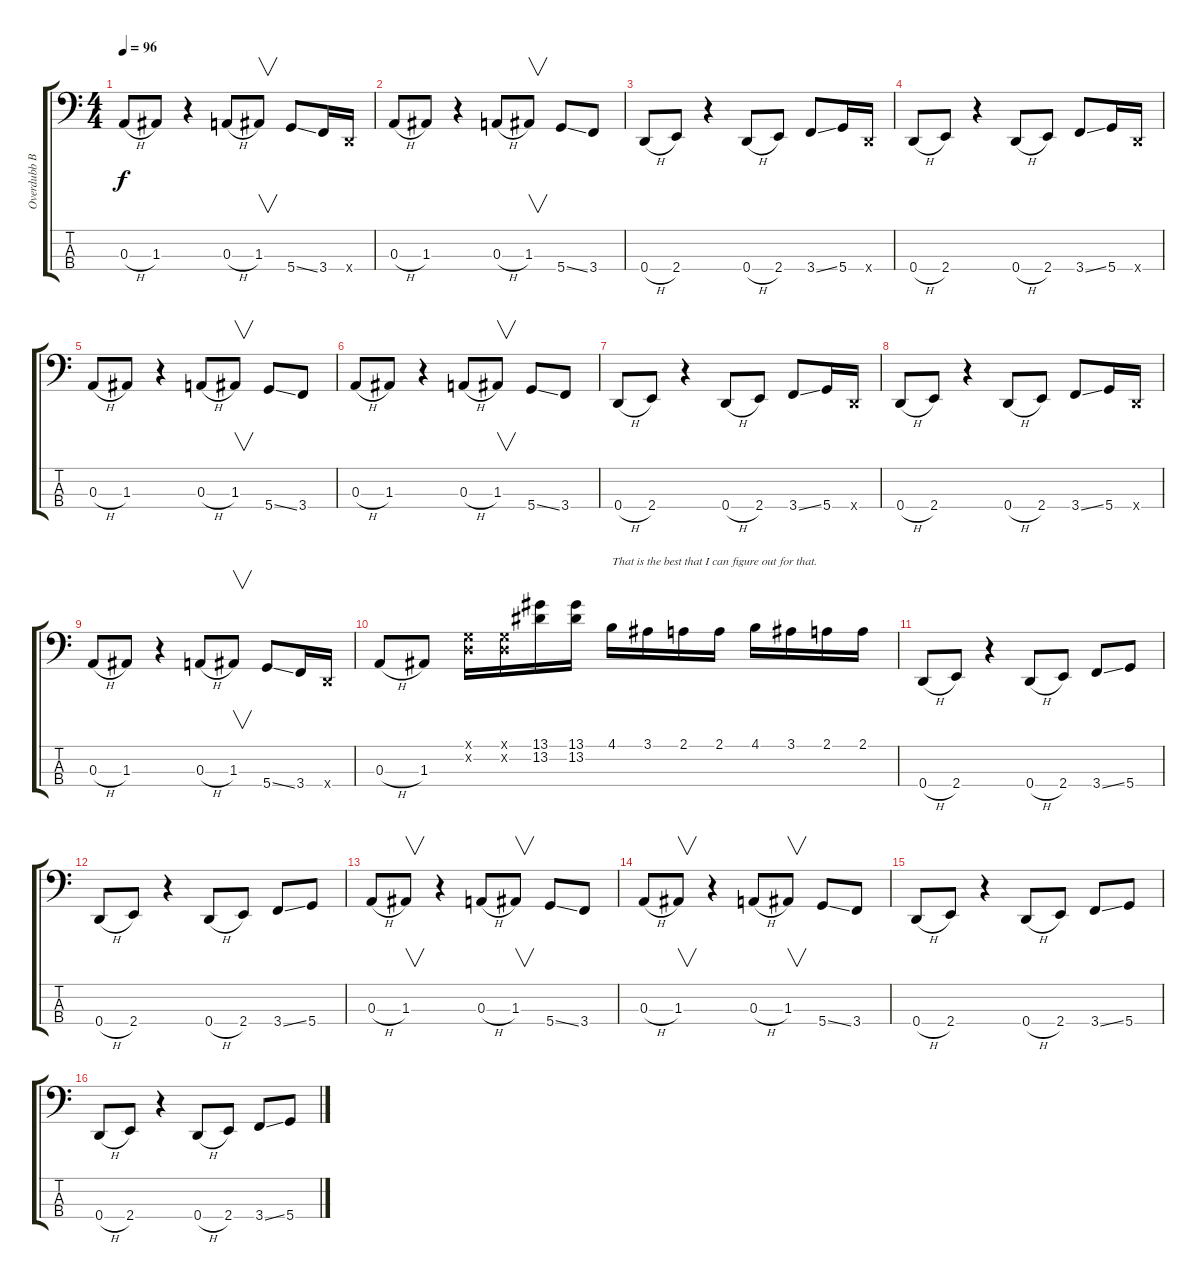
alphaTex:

\track ("Overdubb Bass" "Overdubb B") {instrument electricbassfinger}
\staff {score tabs}
\tuning (G2 D2 A1 D1) {hide}
\ts (4 4)
\tempo 96
\clef f4
\ks c
0.3{h}.8{dy f} 1.3.8 r.4 0.3{h}.8 1.3.8{v} 5.4{ss}.8 3.4.16 0.4{x}.16 |
0.3{h}.8 1.3.8 r.4 0.3{h}.8 1.3.8{v} 5.4{ss}.8 3.4.8 |
0.4{h}.8 2.4.8 r.4 0.4{h}.8 2.4.8 3.4{ss}.8 5.4.16 0.4{x}.16 |
0.4{h}.8 2.4.8 r.4 0.4{h}.8 2.4.8 3.4{ss}.8 5.4.16 0.4{x}.16 |
0.3{h}.8 1.3.8 r.4 0.3{h}.8 1.3.8{v} 5.4{ss}.8 3.4.8 |
0.3{h}.8 1.3.8 r.4 0.3{h}.8 1.3.8{v} 5.4{ss}.8 3.4.8 |
0.4{h}.8 2.4.8 r.4 0.4{h}.8 2.4.8 3.4{ss}.8 5.4.16 0.4{x}.16 |
0.4{h}.8 2.4.8 r.4 0.4{h}.8 2.4.8 3.4{ss}.8 5.4.16 0.4{x}.16 |
0.3{h}.8 1.3.8 r.4 0.3{h}.8 1.3.8{v} 5.4{ss}.8 3.4.16 0.4{x}.16 |
0.3{h}.8 1.3.8 (0.1{x} 0.2{x}).16 (0.1{x} 0.2{x}).16 (13.1 13.2).16 (13.1 13.2).16 4.1.16{txt "That is the best that I can figure out for that."} 3.1.16 2.1.16 2.1.16 4.1.16 3.1.16 2.1.16 2.1.16 |
0.4{h}.8 2.4.8 r.4 0.4{h}.8 2.4.8 3.4{ss}.8 5.4.8 |
0.4{h}.8 2.4.8 r.4 0.4{h}.8 2.4.8 3.4{ss}.8 5.4.8 |
0.3{h}.8 1.3.8{v} r.4 0.3{h}.8 1.3.8{v} 5.4{ss}.8 3.4.8 |
0.3{h}.8 1.3.8{v} r.4 0.3{h}.8 1.3.8{v} 5.4{ss}.8 3.4.8 |
0.4{h}.8 2.4.8 r.4 0.4{h}.8 2.4.8 3.4{ss}.8 5.4.8 |
0.4{h}.8 2.4.8 r.4 0.4{h}.8 2.4.8 3.4{ss}.8 5.4.8
